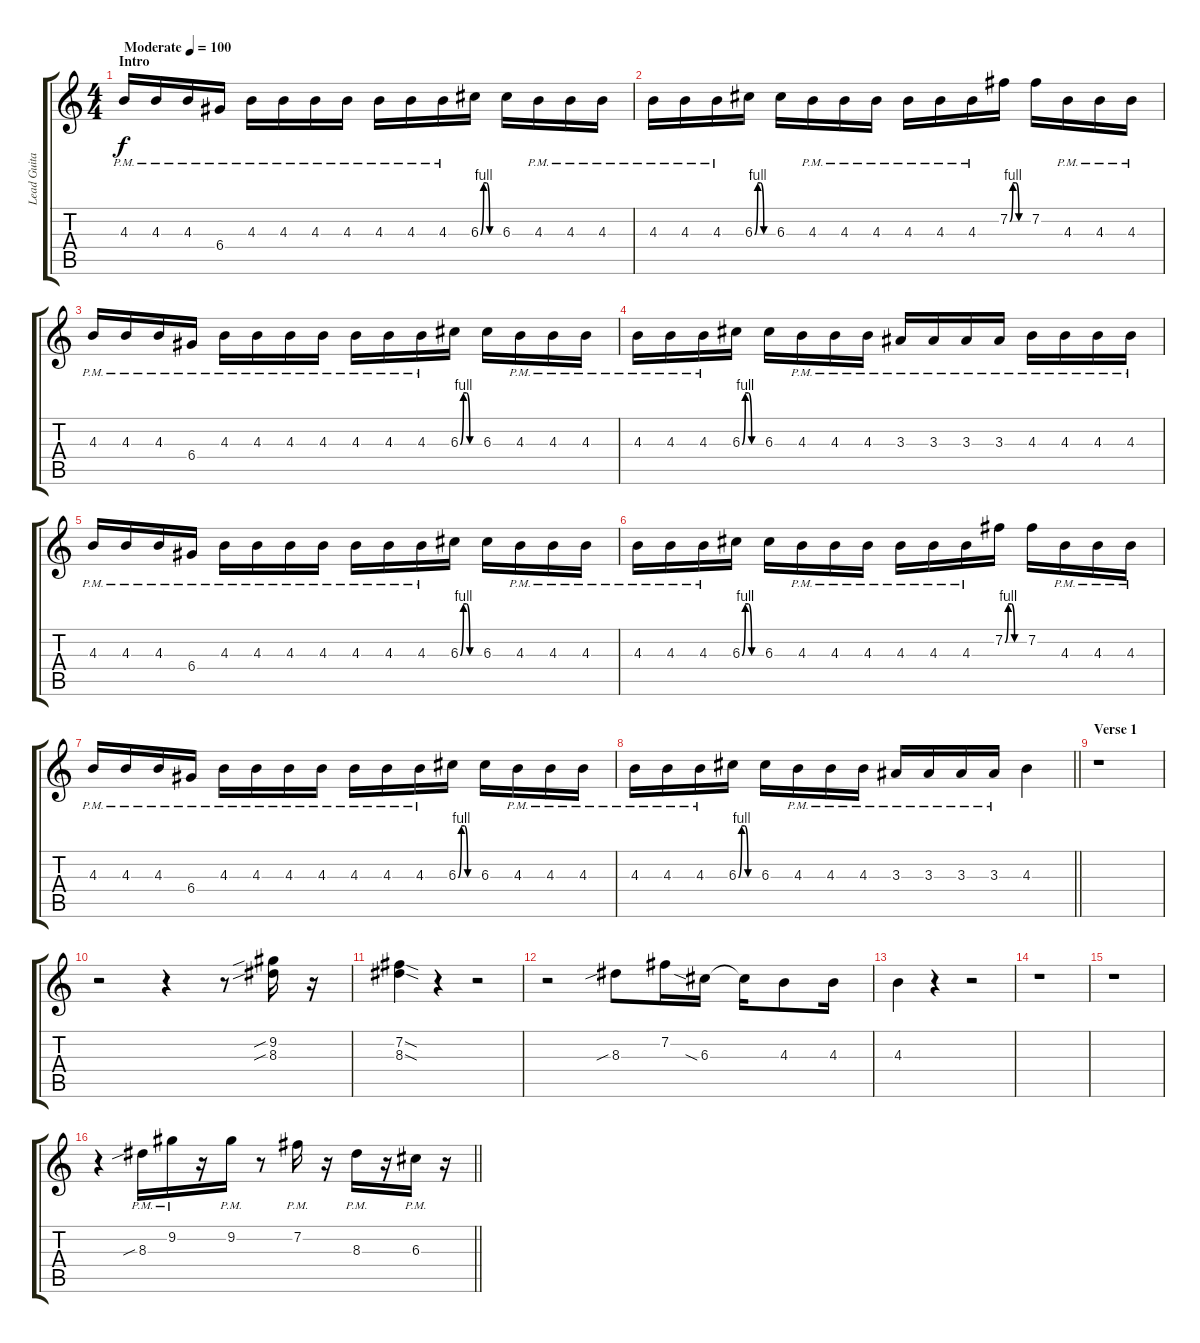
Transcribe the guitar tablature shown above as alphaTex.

\track ("Lead Guitar" "Lead Guita") {instrument overdrivenguitar}
\staff {score tabs}
\tuning (E4 B3 G3 D3 A2 E2) {hide}
\ts (4 4)
\section ("" "Intro")
\tempo (100 "Moderate")
\clef g2
\ks c
4.3{pm}.16{dy f instrument overdrivenguitar} 4.3{pm}.16 4.3{pm}.16 6.4{pm}.16 4.3{pm}.16 4.3{pm}.16 4.3{pm}.16 4.3{pm}.16 4.3{pm}.16 4.3{pm}.16 4.3{pm}.16 6.3{be (custom 0 0 10 4 20 4 30 0 60 0)}.16 6.3.16 4.3{pm}.16 4.3{pm}.16 4.3{pm}.16 |
4.3{pm}.16 4.3{pm}.16 4.3{pm}.16 6.3{be (custom 0 0 10 4 20 4 30 0 60 0)}.16 6.3.16 4.3{pm}.16 4.3{pm}.16 4.3{pm}.16 4.3{pm}.16 4.3{pm}.16 4.3{pm}.16 7.2{be (custom 0 0 10 4 20 4 30 0 60 0)}.16 7.2.16 4.3{pm}.16 4.3{pm}.16 4.3{pm}.16 |
4.3{pm}.16 4.3{pm}.16 4.3{pm}.16 6.4{pm}.16 4.3{pm}.16 4.3{pm}.16 4.3{pm}.16 4.3{pm}.16 4.3{pm}.16 4.3{pm}.16 4.3{pm}.16 6.3{be (custom 0 0 10 4 20 4 30 0 60 0)}.16 6.3.16 4.3{pm}.16 4.3{pm}.16 4.3{pm}.16 |
4.3{pm}.16 4.3{pm}.16 4.3{pm}.16 6.3{be (custom 0 0 10 4 20 4 30 0 60 0)}.16 6.3.16 4.3{pm}.16 4.3{pm}.16 4.3{pm}.16 3.3{pm}.16 3.3{pm}.16 3.3{pm}.16 3.3{pm}.16 4.3{pm}.16 4.3{pm}.16 4.3{pm}.16 4.3{pm}.16 |
4.3{pm}.16 4.3{pm}.16 4.3{pm}.16 6.4{pm}.16 4.3{pm}.16 4.3{pm}.16 4.3{pm}.16 4.3{pm}.16 4.3{pm}.16 4.3{pm}.16 4.3{pm}.16 6.3{be (custom 0 0 10 4 20 4 30 0 60 0)}.16 6.3.16 4.3{pm}.16 4.3{pm}.16 4.3{pm}.16 |
4.3{pm}.16 4.3{pm}.16 4.3{pm}.16 6.3{be (custom 0 0 10 4 20 4 30 0 60 0)}.16 6.3.16 4.3{pm}.16 4.3{pm}.16 4.3{pm}.16 4.3{pm}.16 4.3{pm}.16 4.3{pm}.16 7.2{be (custom 0 0 10 4 20 4 30 0 60 0)}.16 7.2.16 4.3{pm}.16 4.3{pm}.16 4.3{pm}.16 |
4.3{pm}.16 4.3{pm}.16 4.3{pm}.16 6.4{pm}.16 4.3{pm}.16 4.3{pm}.16 4.3{pm}.16 4.3{pm}.16 4.3{pm}.16 4.3{pm}.16 4.3{pm}.16 6.3{be (custom 0 0 10 4 20 4 30 0 60 0)}.16 6.3.16 4.3{pm}.16 4.3{pm}.16 4.3{pm}.16 |
\barLineRight lightlight
4.3{pm}.16 4.3{pm}.16 4.3{pm}.16 6.3{be (custom 0 0 10 4 20 4 30 0 60 0)}.16 6.3.16 4.3{pm}.16 4.3{pm}.16 4.3{pm}.16 3.3{pm}.16 3.3{pm}.16 3.3{pm}.16 3.3{pm}.16 4.3.4 |
\section ("" "Verse 1")
r.1 |
r.2 r.4 r.8 (9.2{sib} 8.3{sib}).16 r.16 |
(7.2{sod} 8.3{sod}).4 r.4 r.2 |
r.2 8.3{sib}.8 7.2.16 6.3{sia}.16 6.3{t}.16 4.3.8 4.3.16 |
4.3.4 r.4 r.2 |
r.1 |
r.1 |
\barLineRight lightlight
r.4 8.3{sib pm}.16 9.2{pm}.16 r.16 9.2{pm}.16 r.8 7.2{pm}.16 r.16 8.3{pm}.16 r.16 6.3{pm}.16 r.16
